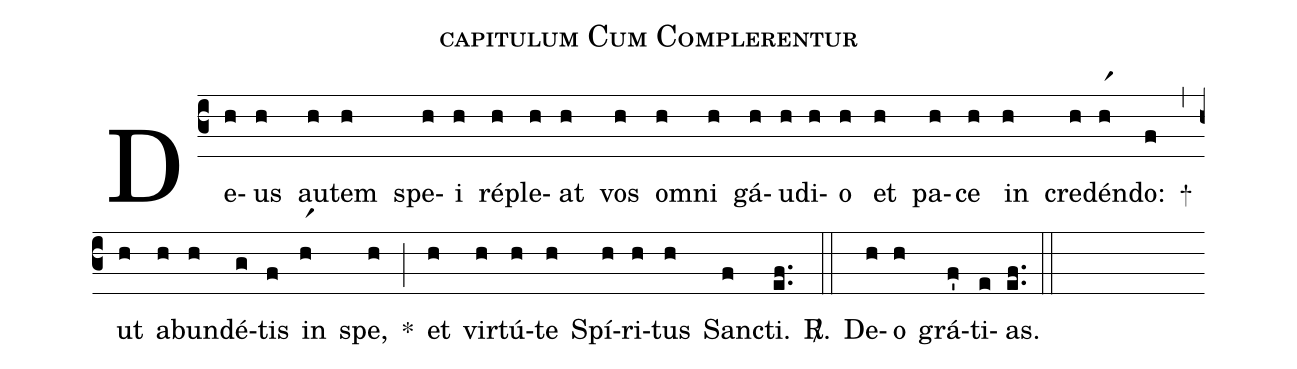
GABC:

name: capitulum Cum Complerentur;
%%
(c3)
De(h)us(h) au(h)tem(h) spe(h)i(h) ré(h)ple(h)at(h) vos(h) om(h)ni(h) gá(h)u(h)di(h)o(h) et(h) pa(h)ce(h) in(h) cre(h)dén(hr1)do:(f) +(,)
ut(h) a(h)bun(h)dé(g)tis(f) in(hr1) spe,(h) *(;)
et(h) vir(h)tú(h)te(h) Spí(h)ri(h)tus(h) San(f)cti.(e.f.) <sp>R/</sp>.(::)
De(h)o(h) grá(f')ti(e)as.(e.f.) (::)
